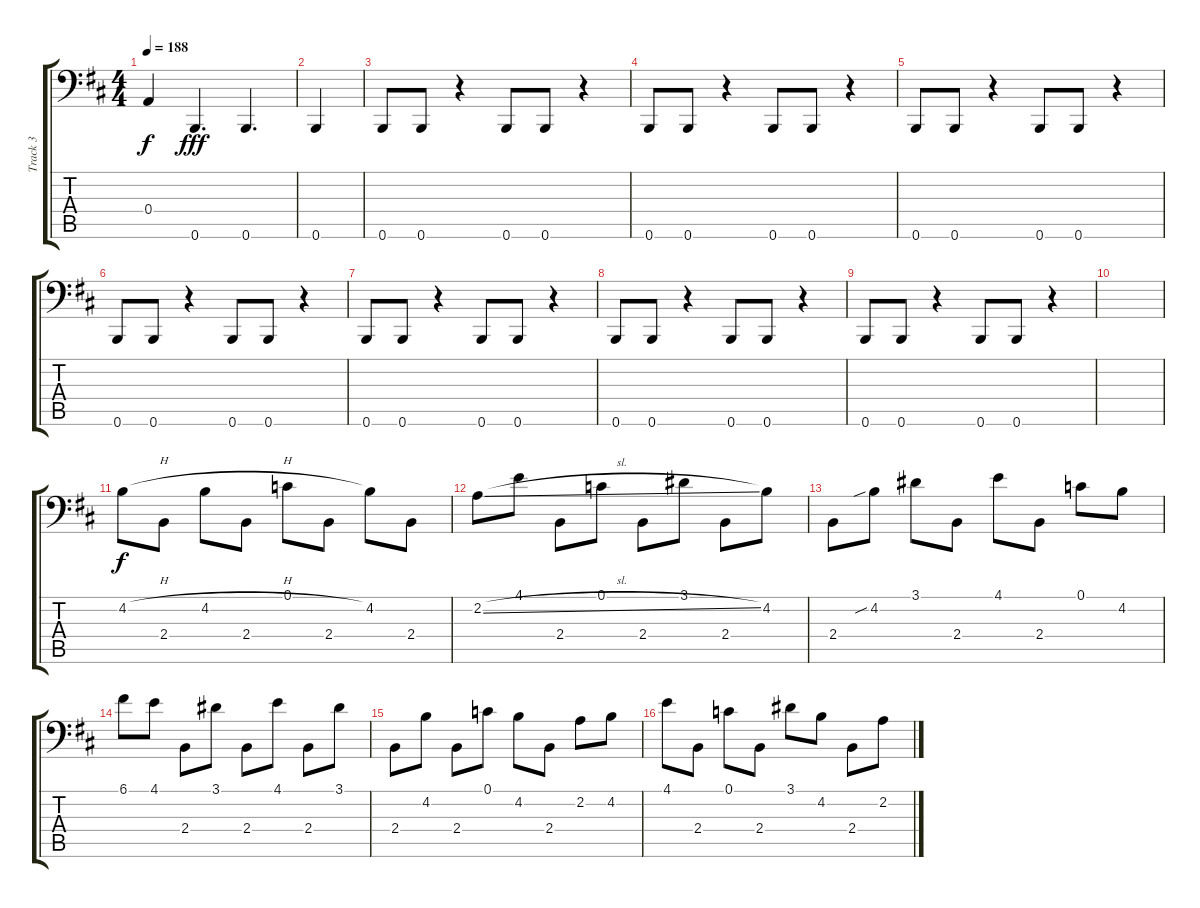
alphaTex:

\track ("Track 3" "Track 3") {instrument electricbassfinger}
\staff {score tabs}
\tuning (C3 G2 D2 A1 E1 B0) {hide}
\ts (4 4)
\tempo 188
\clef f4
\ks bminor
0.4{t}.4{dy f} 0.6.4{d dy fff} 0.6.4{d} |
0.6.4 |
0.6.8 0.6.8 r.4 0.6.8 0.6.8 r.4 |
0.6.8 0.6.8 r.4 0.6.8 0.6.8 r.4 |
0.6.8 0.6.8 r.4 0.6.8 0.6.8 r.4 |
0.6.8 0.6.8 r.4 0.6.8 0.6.8 r.4 |
0.6.8 0.6.8 r.4 0.6.8 0.6.8 r.4 |
0.6.8 0.6.8 r.4 0.6.8 0.6.8 r.4 |
0.6.8 0.6.8 r.4 0.6.8 0.6.8 r.4 |
|
4.2{h}.8{dy f} 2.4.8 4.2{h}.8 2.4.8 0.1.8 2.4.8 4.2.8 2.4.8 |
2.2{sl}.8 4.1.8 2.4.8 0.1.8 2.4.8 3.1.8 2.4.8 4.2.8 |
2.4.8 4.2{sib}.8 3.1.8 2.4.8 4.1.8 2.4.8 0.1.8 4.2.8 |
6.1.8 4.1.8 2.4.8 3.1.8 2.4.8 4.1.8 2.4.8 3.1.8 |
2.4.8 4.2.8 2.4.8 0.1.8 4.2.8 2.4.8 2.2.8 4.2.8 |
4.1.8 2.4.8 0.1.8 2.4.8 3.1.8 4.2.8 2.4.8 2.2.8
